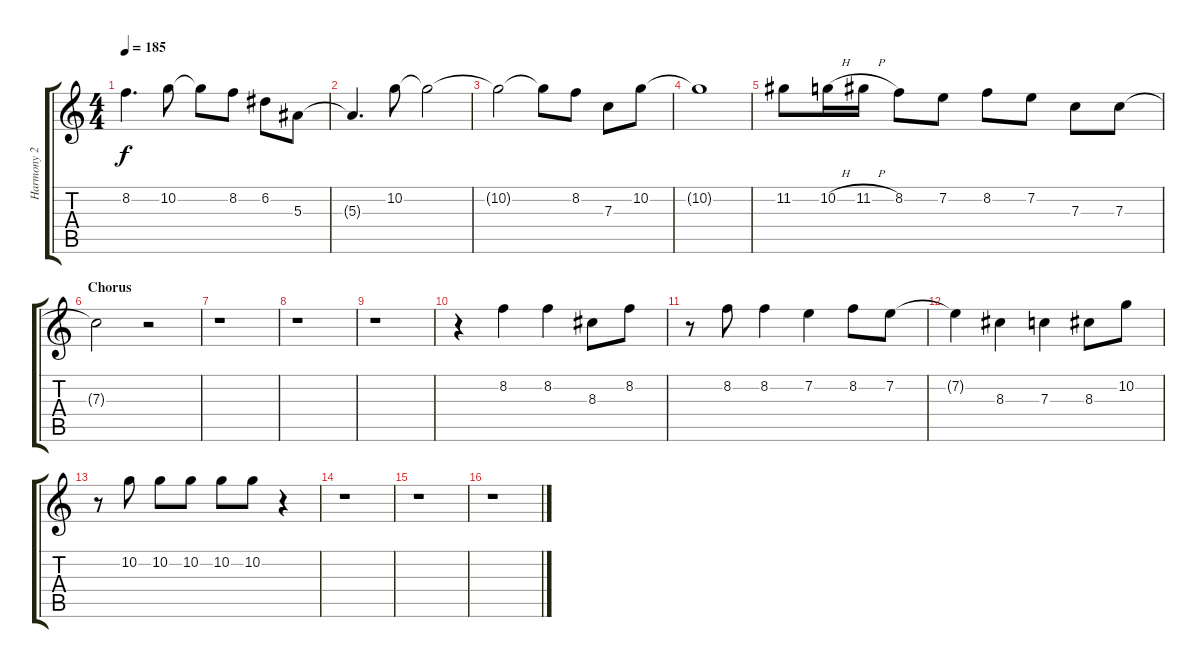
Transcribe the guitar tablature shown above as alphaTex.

\track ("Harmony 2" "Harmony 2") {instrument overdrivenguitar}
\staff {score tabs}
\tuning (D4 A3 F3 C3 G2 C2) {hide}
\ts (4 4)
\tempo 185
\clef g2
\ks aminor
8.2.4{d dy f} 10.2.8 10.2{t}.8 8.2.8 6.2.8 5.3.8 |
5.3{t}.4{d} 10.2.8 10.2{t}.2 |
10.2{t}.2 10.2{t}.8 8.2.8 7.3.8 10.2.8 |
10.2{t}.1 |
11.2.8 10.2{h}.16 11.2{h}.16 8.2.8 7.2.8 8.2.8 7.2.8 7.3.8 7.3.8 |
\section ("" "Chorus")
7.3{t}.2 r.2 |
r.1 |
r.1 |
r.1 |
r.4 8.2.4 8.2.4 8.3.8 8.2.8 |
r.8 8.2.8 8.2.4 7.2.4 8.2.8 7.2.8 |
7.2{t}.4 8.3.4 7.3.4 8.3.8 10.2.8 |
r.8 10.2.8 10.2.8 10.2.8 10.2.8 10.2.8 r.4 |
r.1 |
r.1 |
r.1
